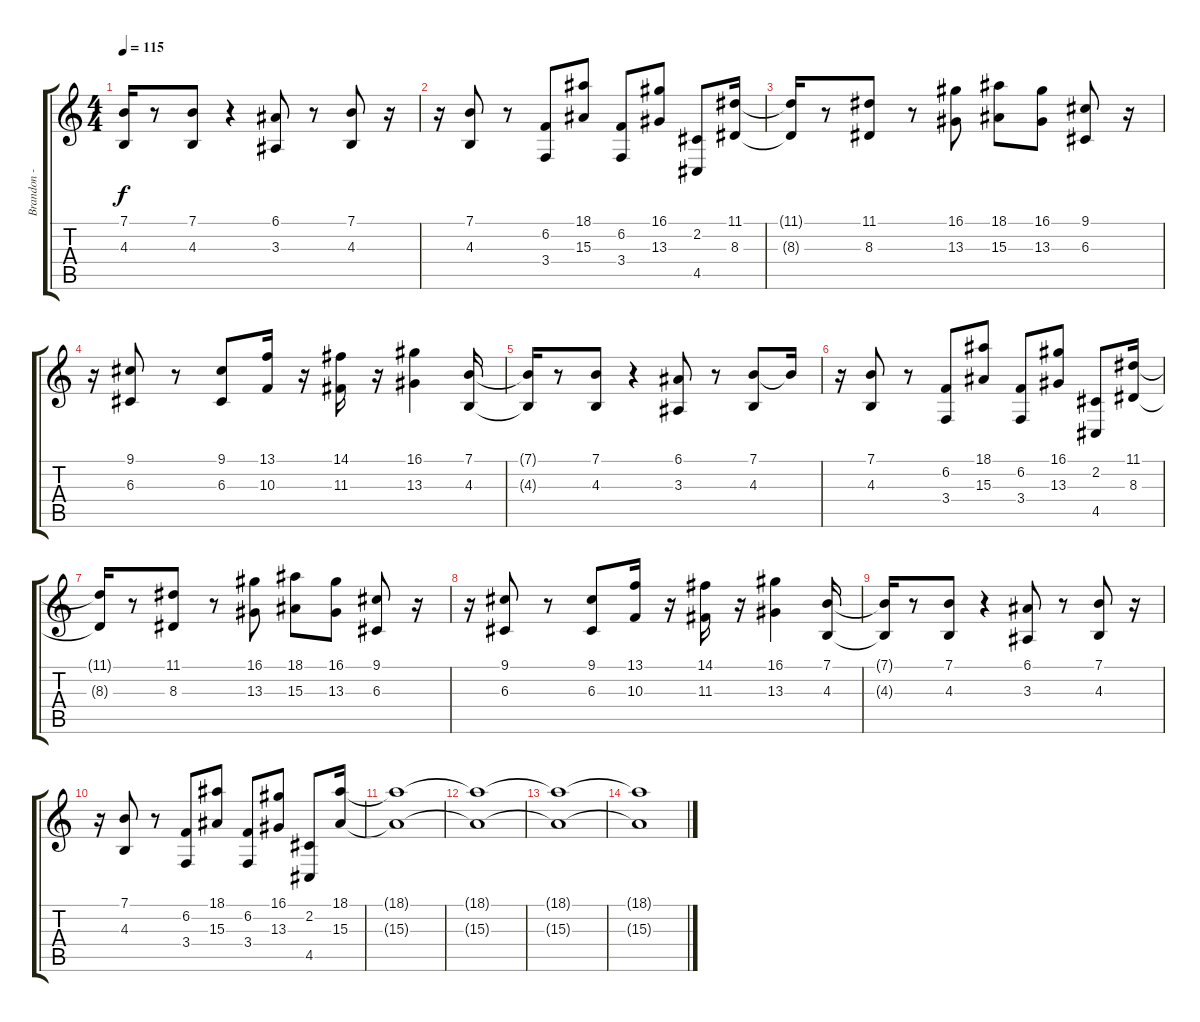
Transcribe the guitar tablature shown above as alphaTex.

\track ("Brandon - Synth FX 2" "Brandon - ") {instrument stringensemble1}
\staff {score tabs}
\tuning (E4 B3 G3 D3 A2 E2) {hide}
\ts (4 4)
\tempo 115
\clef g2
\ks c
(7.1{t} 4.3).16{dy f} r.8 (7.1 4.3).8 r.4 (6.1 3.3).8 r.8 (7.1 4.3).8 r.16 |
r.16 (7.1 4.3).8 r.8 (6.2 3.4).8 (18.1 15.3).8 (6.2 3.4).8 (16.1 13.3).8 (2.2 4.5).8 (11.1 8.3).16 |
(11.1{t} 8.3{t}).16 r.8 (11.1 8.3).8 r.8 (16.1 13.3).8 (18.1 15.3).8 (16.1 13.3).8 (9.1 6.3).8 r.16 |
r.16 (9.1 6.3).8 r.8 (9.1 6.3).8 (13.1 10.3).16 r.16 (14.1 11.3).16 r.16 (16.1 13.3).4 (7.1 4.3).16 |
(7.1{t} 4.3{t}).16 r.8 (7.1 4.3).8 r.4 (6.1 3.3).8 r.8 (7.1 4.3).8 7.1{t}.16 |
r.16 (7.1 4.3).8 r.8 (6.2 3.4).8 (18.1 15.3).8 (6.2 3.4).8 (16.1 13.3).8 (2.2 4.5).8 (11.1 8.3).16 |
(11.1{t} 8.3{t}).16 r.8 (11.1 8.3).8 r.8 (16.1 13.3).8 (18.1 15.3).8 (16.1 13.3).8 (9.1 6.3).8 r.16 |
r.16 (9.1 6.3).8 r.8 (9.1 6.3).8 (13.1 10.3).16 r.16 (14.1 11.3).16 r.16 (16.1 13.3).4 (7.1 4.3).16 |
(7.1{t} 4.3{t}).16 r.8 (7.1 4.3).8 r.4 (6.1 3.3).8 r.8 (7.1 4.3).8 r.16 |
r.16 (7.1 4.3).8 r.8 (6.2 3.4).8 (18.1 15.3).8 (6.2 3.4).8 (16.1 13.3).8 (2.2 4.5).8 (18.1 15.3).16 |
(18.1{t} 15.3{t}).1{volume 0} |
(18.1{t} 15.3{t}).1 |
(18.1{t} 15.3{t}).1 |
(18.1{t} 15.3{t}).1
